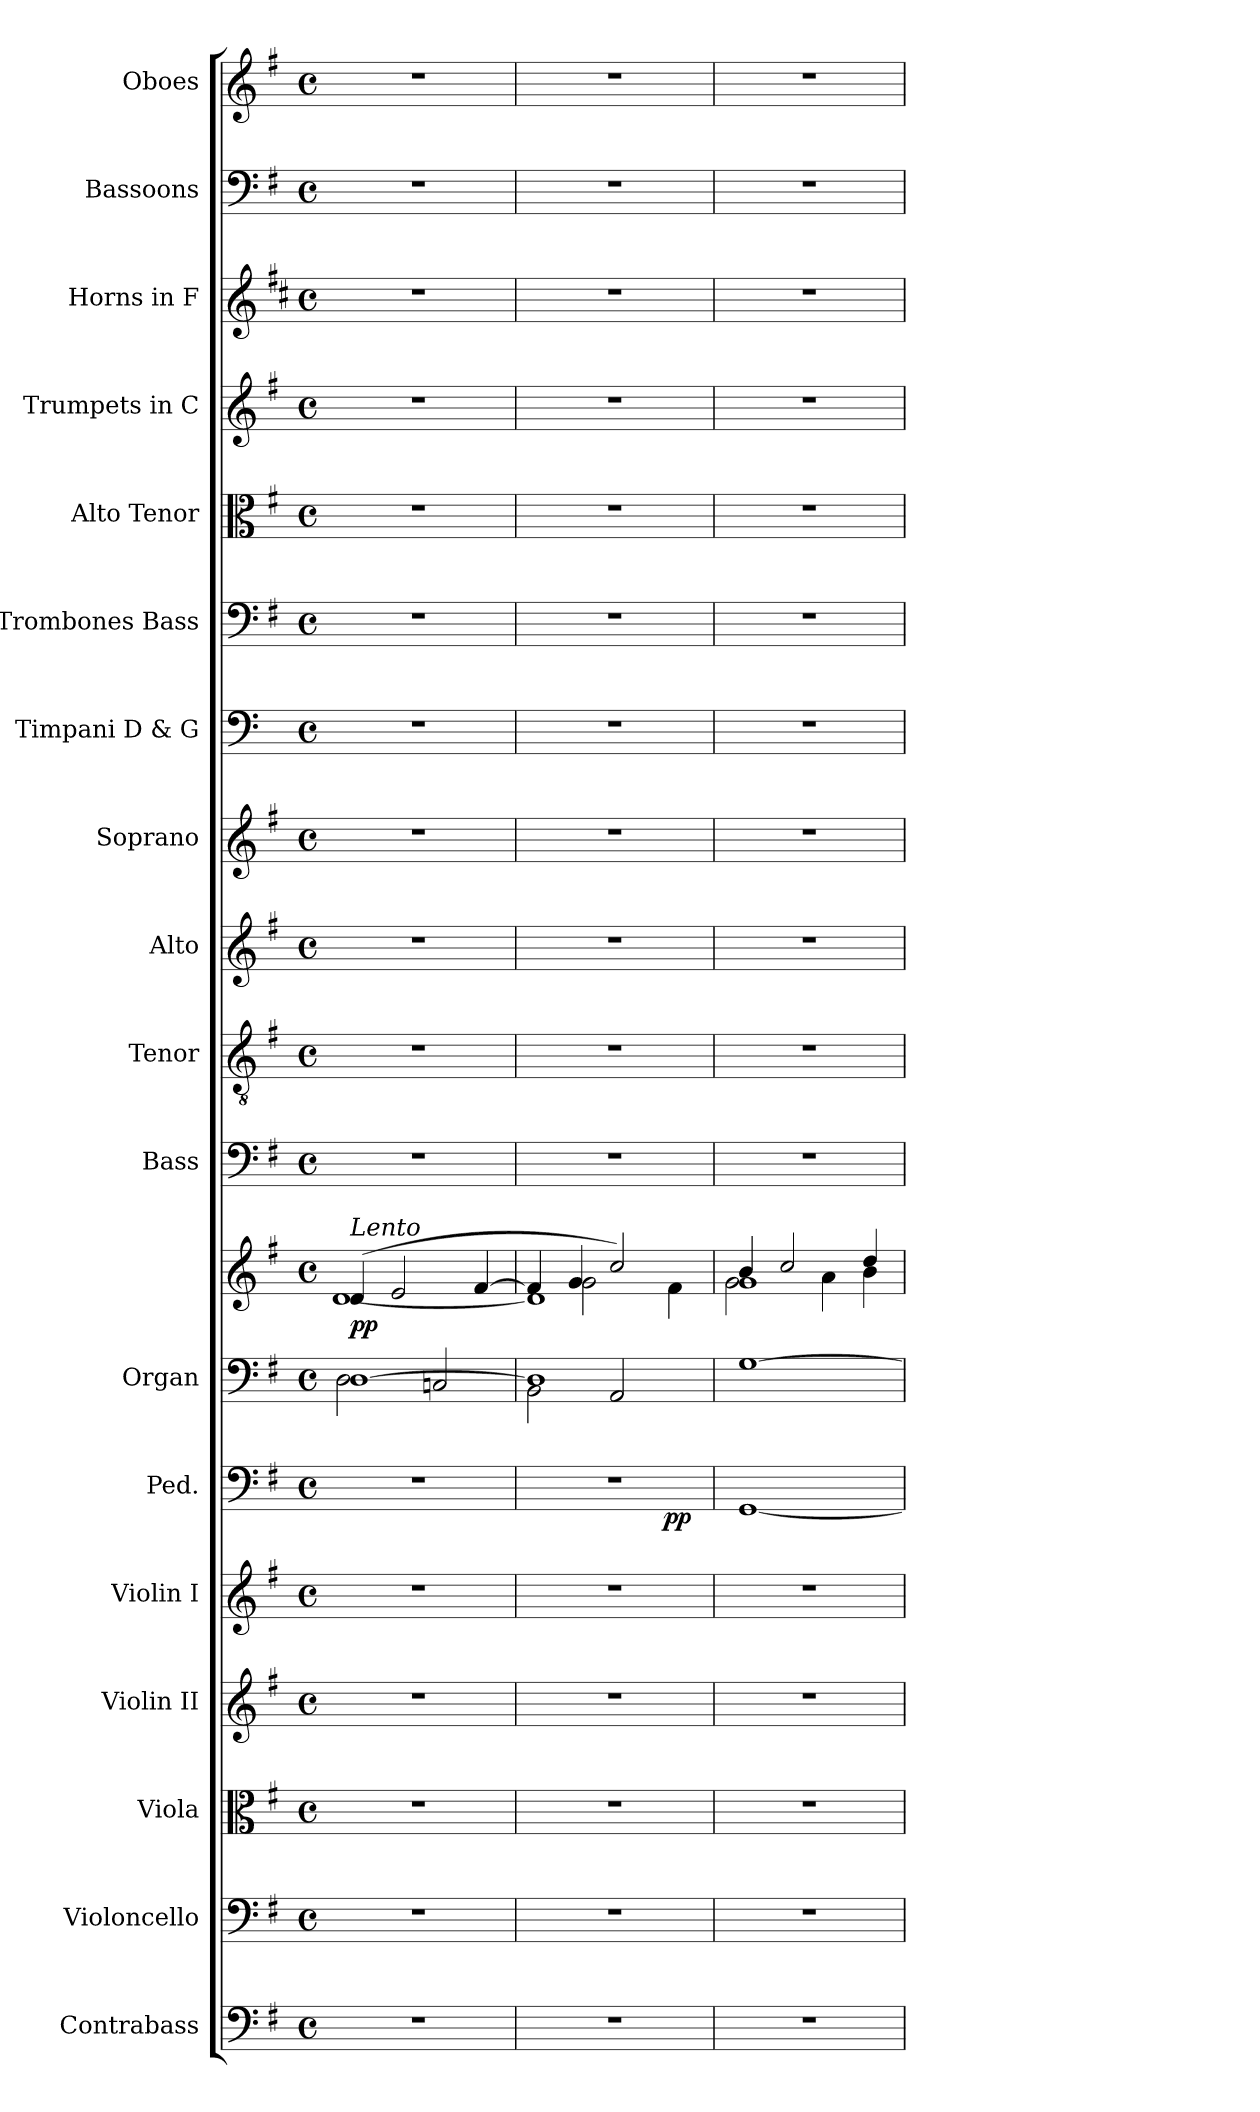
**kern	**kern	**kern	**kern	**kern	**kern	**dynam	**kern	**kern	**dynam	**kern	**kern	**kern	**kern	**kern	**kern	**kern	**kern	**kern	**kern	**kern
*part18	*part17	*part16	*part15	*part14	*part13	*part13	*part12	*part12	*part12	*part11	*part10	*part9	*part8	*part7	*part6	*part5	*part4	*part3	*part2	*part1
*staff19	*staff18	*staff17	*staff16	*staff15	*staff14	*staff14	*staff13	*staff12	*staff12/13	*staff11	*staff10	*staff9	*staff8	*staff7	*staff6	*staff5	*staff4	*staff3	*staff2	*staff1
*I"Contrabass	*I"Violoncello	*I"Viola	*I"Violin II	*I"Violin I	*I"Ped.	*	*I"Organ	*	*	*I"Bass	*I"Tenor	*I"Alto	*I"Soprano	*I"Timpani D & G	*I"Trombones  Bass	*I"Alto Tenor	*I"Trumpets in C	*I"Horns in F	*I"Bassoons	*I"Oboes
*I'Cb.	*I'Vc.	*I'Vla.	*I'Vln. II	*I'Vln. I	*	*	*I'Org.	*	*	*I'B.	*I'T.	*I'A.	*I'S.	*I'Timp.	*	*	*	*I'Hn.	*I'Bsn.	*I'Ob.
!!LO:PB:g=z
*clefF4	*clefF4	*clefC3	*clefG2	*clefG2	*clefF4	*	*clefF4	*clefG2	*	*clefF4	*clefGv2	*clefG2	*clefG2	*clefF4	*clefF4	*clefC3	*clefG2	*clefG2	*clefF4	*clefG2
*ITrd7c12	*	*	*	*	*	*	*	*	*	*	*ITrd7c12	*	*	*	*	*	*	*ITrd4c7	*	*
*k[f#]	*k[f#]	*k[f#]	*k[f#]	*k[f#]	*k[f#]	*	*k[f#]	*k[f#]	*	*k[f#]	*k[f#]	*k[f#]	*k[f#]	*k[]	*k[f#]	*k[f#]	*k[f#]	*k[f#]	*k[f#]	*k[f#]
*G:	*G:	*G:	*G:	*G:	*G:	*	*G:	*G:	*	*G:	*G:	*G:	*G:	*C:	*G:	*G:	*G:	*G:	*G:	*G:
*M4/4	*M4/4	*M4/4	*M4/4	*M4/4	*M4/4	*	*M4/4	*M4/4	*	*M4/4	*M4/4	*M4/4	*M4/4	*M4/4	*M4/4	*M4/4	*M4/4	*M4/4	*M4/4	*M4/4
*met(c)	*met(c)	*met(c)	*met(c)	*met(c)	*met(c)	*	*met(c)	*met(c)	*	*met(c)	*met(c)	*met(c)	*met(c)	*met(c)	*met(c)	*met(c)	*met(c)	*met(c)	*met(c)	*met(c)
=1	=1	=1	=1	=1	=1	=1	=1	=1	=1	=1	=1	=1	=1	=1	=1	=1	=1	=1	=1	=1
*	*	*	*	*	*	*	*^	*^	*	*	*	*	*	*	*	*	*	*	*	*
!	!	!	!	!	!	!	!	!	!LO:TX:a:i:t=Lento	!	!	!	!	!	!	!	!	!	!	!	!	!
1r	1r	1r	1r	1r	1r	.	[1Di	2Di\	(4di/	[1di	pp	1r	1r	1r	1r	1r	1r	1r	1r	1r	1r	1r
.	.	.	.	.	.	.	.	.	2ei/	.	.	.	.	.	.	.	.	.	.	.	.	.
.	.	.	.	.	.	.	.	2Cni/	.	.	.	.	.	.	.	.	.	.	.	.	.	.
.	.	.	.	.	.	.	.	.	[4f#i/	.	.	.	.	.	.	.	.	.	.	.	.	.
=2	=2	=2	=2	=2	=2	=2	=2	=2	=2	=2	=2	=2	=2	=2	=2	=2	=2	=2	=2	=2	=2	=2
*	*	*	*	*	*^	*	*	*	*	*^	*	*	*	*	*	*	*	*	*	*	*	*
1r	1r	1r	1r	1r	1r	2ryy	.	1Di]	2BBi\	4f#i/]	1di]	4ryy	.	1r	1r	1r	1r	1r	1r	1r	1r	1r	1r	1r
.	.	.	.	.	.	.	.	.	.	4gi/	.	2gi\	.	.	.	.	.	.	.	.	.	.	.	.
.	.	.	.	.	.	8ryy	.	.	2AAi/	2cci/)	.	.	.	.	.	.	.	.	.	.	.	.	.	.
.	.	.	.	.	.	16...ryy	.	.	.	.	.	.	.	.	.	.	.	.	.	.	.	.	.	.
.	.	.	.	.	.	4ryy	pp	.	.	.	.	.	.	.	.	.	.	.	.	.	.	.	.	.
.	.	.	.	.	.	.	.	.	.	.	.	4f#i\	.	.	.	.	.	.	.	.	.	.	.	.
.	.	.	.	.	.	128ryy	.	.	.	.	.	.	.	.	.	.	.	.	.	.	.	.	.	.
*	*	*	*	*	*v	*v	*	*	*	*	*	*	*	*	*	*	*	*	*	*	*	*	*	*
*	*	*	*	*	*	*	*v	*v	*	*	*	*	*	*	*	*	*	*	*	*	*	*	*
=3	=3	=3	=3	=3	=3	=3	=3	=3	=3	=3	=3	=3	=3	=3	=3	=3	=3	=3	=3	=3	=3	=3
1r	1r	1r	1r	1r	[1GGi	.	[1Gi	4bi/	1gi	2gi\	.	1r	1r	1r	1r	1r	1r	1r	1r	1r	1r	1r
.	.	.	.	.	.	.	.	2cci/	.	.	.	.	.	.	.	.	.	.	.	.	.	.
.	.	.	.	.	.	.	.	.	.	4ai\	.	.	.	.	.	.	.	.	.	.	.	.
.	.	.	.	.	.	.	.	4ddi/	.	4bi\	.	.	.	.	.	.	.	.	.	.	.	.
*	*	*	*	*	*	*	*	*v	*v	*v	*	*	*	*	*	*	*	*	*	*	*	*
=	=	=	=	=	=	=	=	=	=	=	=	=	=	=	=	=	=	=	=	=
*-	*-	*-	*-	*-	*-	*-	*-	*-	*-	*-	*-	*-	*-	*-	*-	*-	*-	*-	*-	*-
